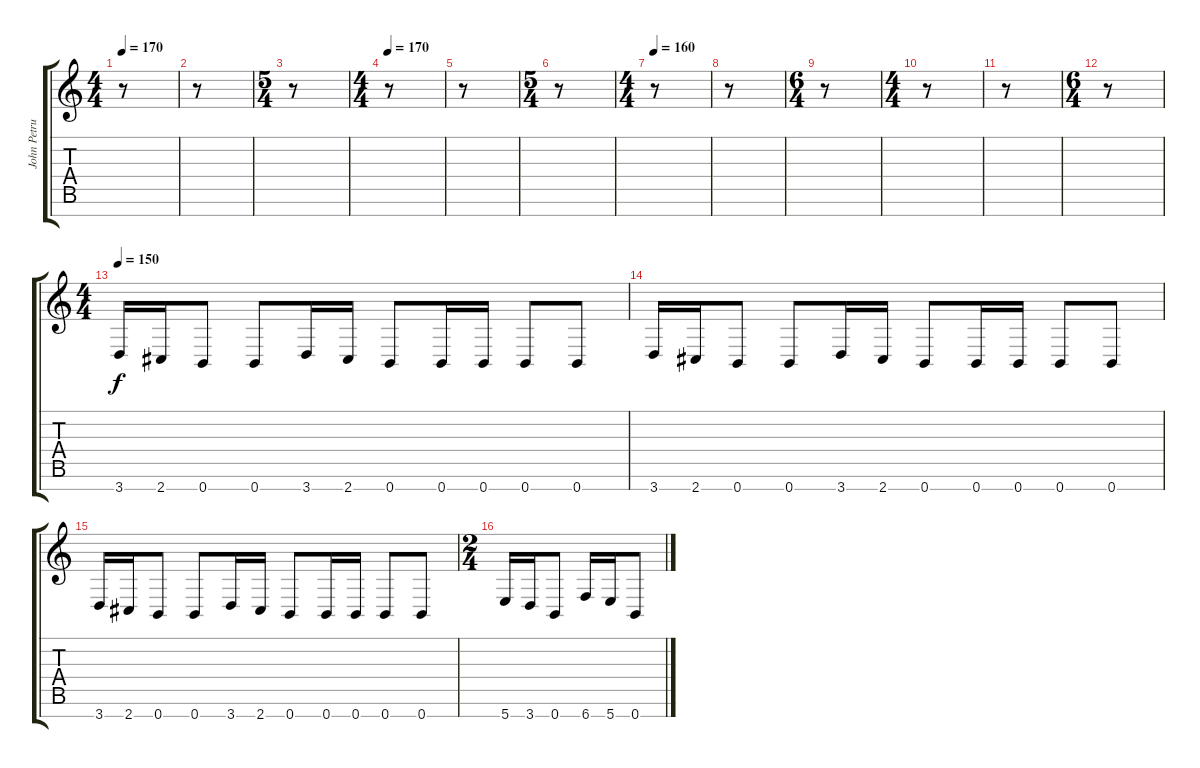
\track ("John Petrucci Rhythm" "John Petru") {instrument distortionguitar}
\staff {score tabs}
\tuning (E4 B3 G3 D3 A2 E2 B1) {hide}
\ts (4 4)
\tempo 170
\clef g2
\ks c
r.8{dy f} |
r.8 |
\ts (5 4)
r.8 |
\ts (4 4)
\tempo 170
r.8 |
r.8 |
\ts (5 4)
r.8 |
\ts (4 4)
\tempo 160
r.8 |
r.8 |
\ts (6 4)
r.8 |
\ts (4 4)
r.8 |
r.8 |
\ts (6 4)
r.8 |
\ts (4 4)
\tempo 150
3.7.16 2.7.16 0.7.8 0.7.8 3.7.16 2.7.16 0.7.8 0.7.16 0.7.16 0.7.8 0.7.8 |
3.7.16 2.7.16 0.7.8 0.7.8 3.7.16 2.7.16 0.7.8 0.7.16 0.7.16 0.7.8 0.7.8 |
3.7.16 2.7.16 0.7.8 0.7.8 3.7.16 2.7.16 0.7.8 0.7.16 0.7.16 0.7.8 0.7.8 |
\ts (2 4)
5.7.16 3.7.16 0.7.8 6.7.16 5.7.16 0.7.8
